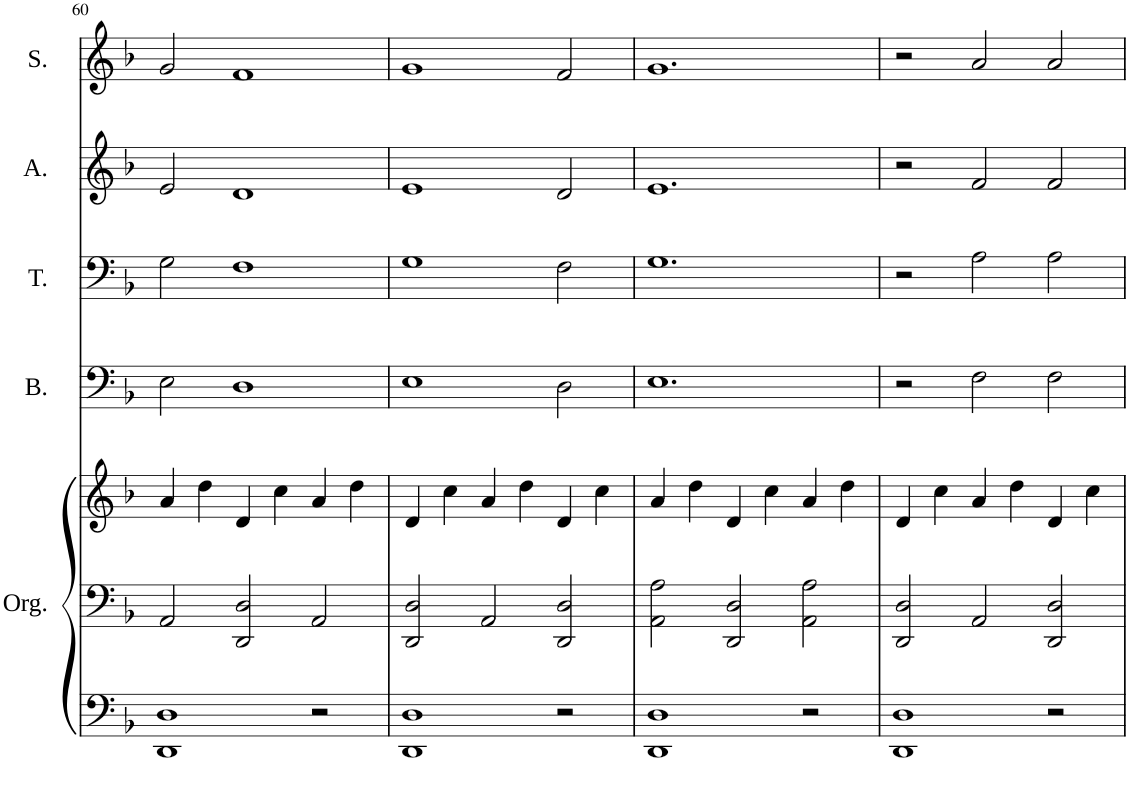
**kern	**kern	**kern	**kern	**kern	**kern	**kern
*part5	*part5	*part5	*part4	*part3	*part2	*part1
*staff7	*staff6	*staff5	*staff4	*staff3	*staff2	*staff1
*I"Organ	*	*	*I"Bass	*I"Tenor	*I"Alto	*I"Soprano
*I'Org.	*	*	*I'B.	*I'T.	*I'A.	*I'S.
!!LO:PB:g=z
*clefF4	*clefF4	*clefG2	*clefF4	*clefF4	*clefG2	*clefG2
*k[b-]	*k[b-]	*k[b-]	*k[b-]	*k[b-]	*k[b-]	*k[b-]
*M6/4	*M6/4	*M6/4	*M6/4	*M6/4	*M6/4	*M6/4
=60	=60	=60	=60	=60	=60	=60
1DD 1D	2AA/	4a/	2E\	2G\	2e/	2g/
.	.	4dd\	.	.	.	.
.	2DD/ 2D/	4d/	1D	1F	1d	1f
.	.	4cc\	.	.	.	.
2r	2AA/	4a/	.	.	.	.
.	.	4dd\	.	.	.	.
=61	=61	=61	=61	=61	=61	=61
1DD 1D	2DD/ 2D/	4d/	1E	1G	1e	1g
.	.	4cc\	.	.	.	.
.	2AA/	4a/	.	.	.	.
.	.	4dd\	.	.	.	.
2r	2DD/ 2D/	4d/	2D\	2F\	2d/	2f/
.	.	4cc\	.	.	.	.
=62	=62	=62	=62	=62	=62	=62
1DD 1D	2AA\ 2A\	4a/	1.E	1.G	1.e	1.g
.	.	4dd\	.	.	.	.
.	2DD/ 2D/	4d/	.	.	.	.
.	.	4cc\	.	.	.	.
2r	2AA\ 2A\	4a/	.	.	.	.
.	.	4dd\	.	.	.	.
=63	=63	=63	=63	=63	=63	=63
1DD 1D	2DD/ 2D/	4d/	2r	2r	2r	2r
.	.	4cc\	.	.	.	.
.	2AA/	4a/	2F\	2A\	2f/	2a/
.	.	4dd\	.	.	.	.
2r	2DD/ 2D/	4d/	2F\	2A\	2f/	2a/
.	.	4cc\	.	.	.	.
=	=	=	=	=	=	=
*-	*-	*-	*-	*-	*-	*-
